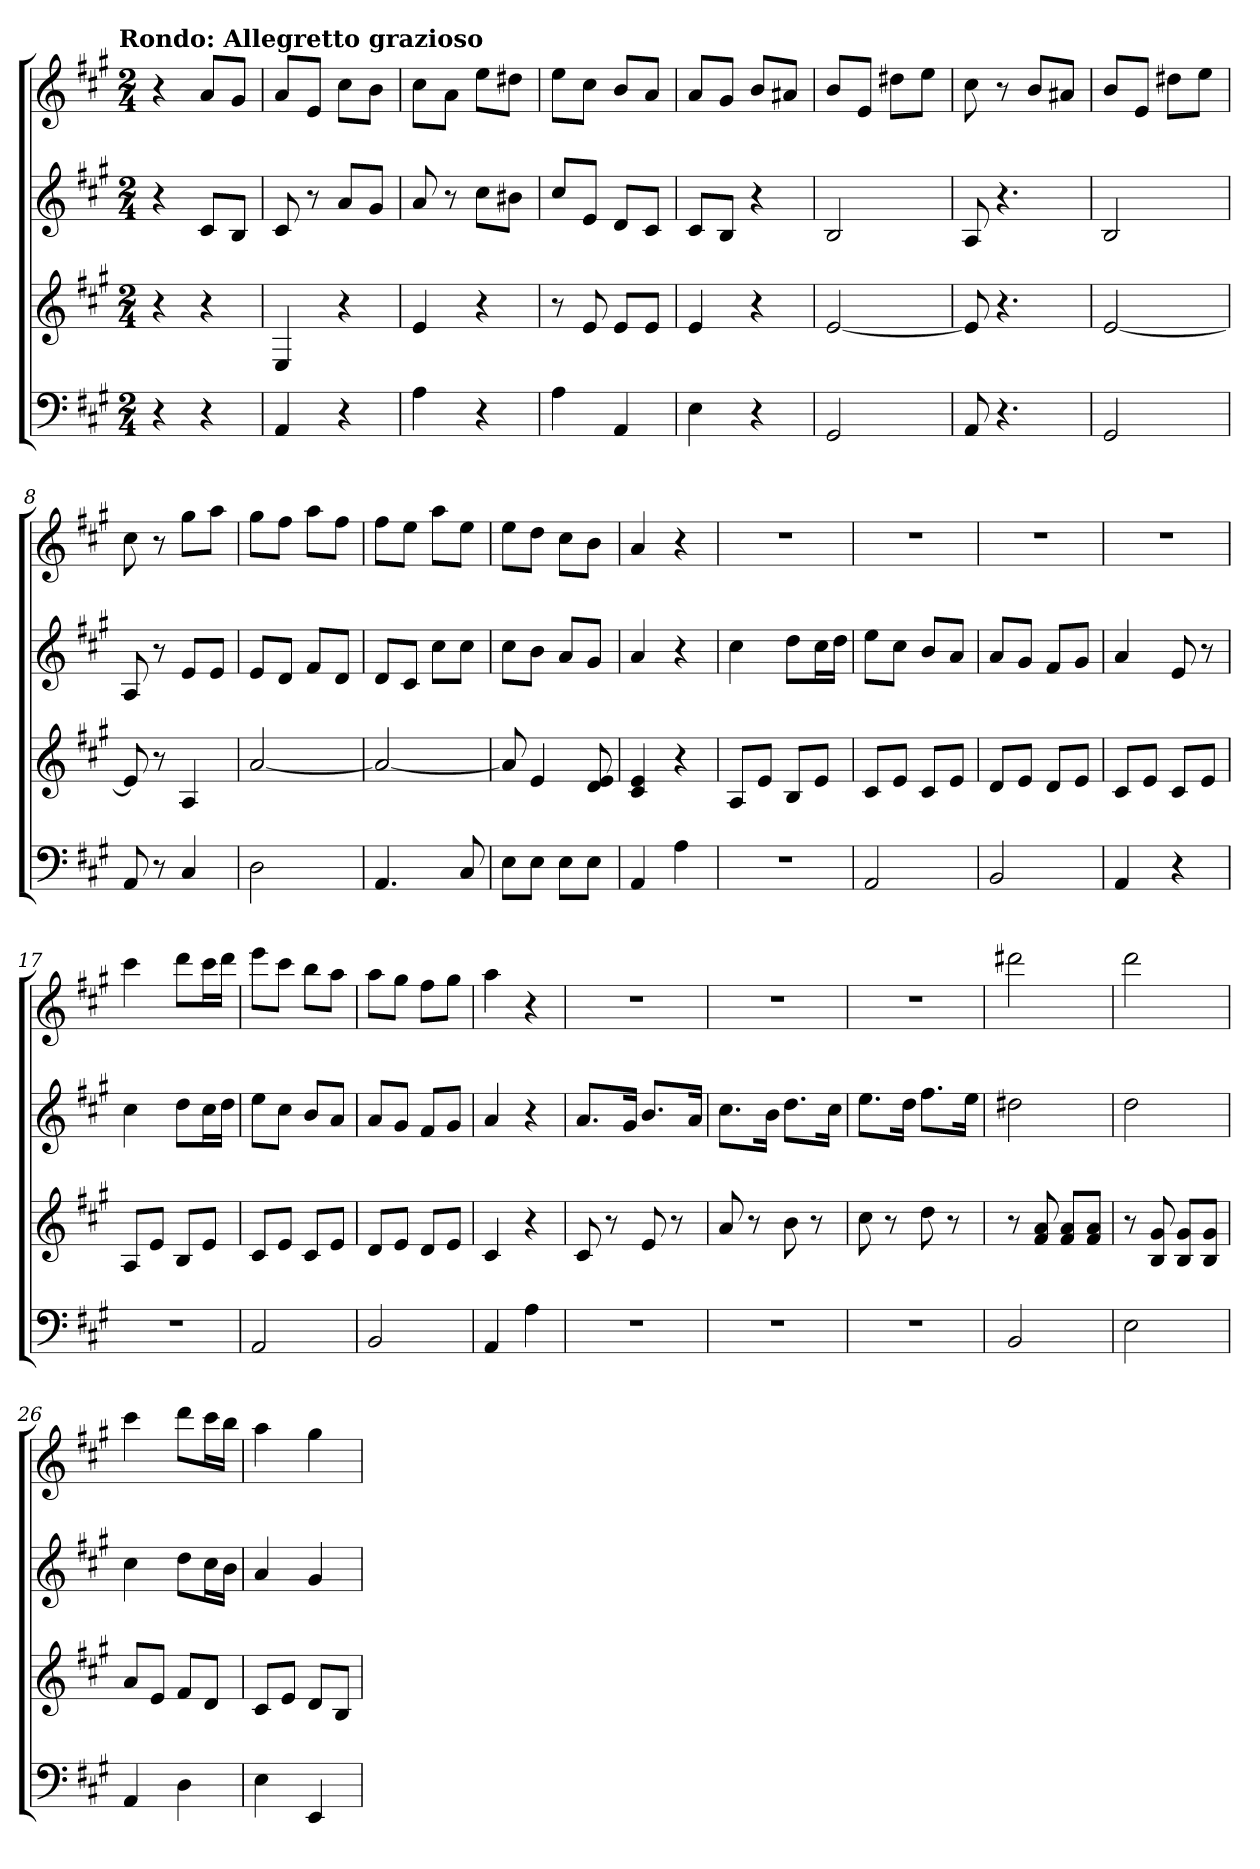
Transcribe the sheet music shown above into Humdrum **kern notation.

**kern	**kern	**kern	**kern
*part4	*part3	*part2	*part1
*staff4	*staff3	*staff2	*staff1
*k[f#c#g#]	*k[f#c#g#]	*k[f#c#g#]	*k[f#c#g#]
*A:	*A:	*A:	*A:
!!LO:TX:omd:t=Rondo&colon; Allegretto grazioso
*M2/4	*M2/4	*M2/4	*M2/4
*MM108	*MM108	*MM108	*MM108
=	=	=	=
4r	4r	4r	4r
4r	4r	8c#L	8aL
.	.	8BJ	8g#J
=1	=1	=1	=1
4AA	4E	8c#	8aL
.	.	8r	8eJ
4r	4r	8aL	8cc#L
.	.	8g#J	8bJ
=2	=2	=2	=2
4A	4e	8a	8cc#L
.	.	8r	8aJ
4r	4r	8cc#L	8eeL
.	.	8b#XJ	8dd#XJ
=3	=3	=3	=3
4A	8r	8cc#L	8eeL
.	8e	8eJ	8cc#J
4AA	8eL	8dL	8bL
.	8eJ	8c#J	8aJ
=4	=4	=4	=4
4E	4e	8c#L	8aL
.	.	8BJ	8g#J
4r	4r	4r	8bL
.	.	.	8a#XJ
=5	=5	=5	=5
2GG#	[2e	2B	8bL
.	.	.	8eJ
.	.	.	8dd#XL
.	.	.	8eeJ
=6	=6	=6	=6
8AA	8e]	8A	8cc#
4.r	4.r	4.r	8r
.	.	.	8bL
.	.	.	8a#XJ
=7	=7	=7	=7
2GG#	[2e	2B	8bL
.	.	.	8eJ
.	.	.	8dd#XL
.	.	.	8eeJ
=8	=8	=8	=8
8AA	8e]	8A	8cc#
8r	8r	8r	8r
4C#	4A	8eL	8gg#L
.	.	8eJ	8aaJ
=9	=9	=9	=9
2D	[2a	8eL	8gg#L
.	.	8dJ	8ff#J
.	.	8f#L	8aaL
.	.	8dJ	8ff#J
=10	=10	=10	=10
4.AA	2a_	8dL	8ff#L
.	.	8c#J	8eeJ
.	.	8cc#L	8aaL
8C#	.	8cc#J	8eeJ
=11	=11	=11	=11
8EL	8a]	8cc#L	8eeL
8EJ	4e	8bJ	8ddJ
8EL	.	8aL	8cc#L
8EJ	8d 8e	8g#J	8bJ
=12	=12	=12	=12
4AA	4c# 4e	4a	4a
4A	4r	4r	4r
=13	=13	=13	=13
2r	8AL	4cc#	2r
.	8eJ	.	.
.	8BL	8ddL	.
.	8eJ	16cc#L	.
.	.	16ddJJ	.
=14	=14	=14	=14
2AA	8c#L	8eeL	2r
.	8eJ	8cc#J	.
.	8c#L	8bL	.
.	8eJ	8aJ	.
=15	=15	=15	=15
2BB	8dL	8aL	2r
.	8eJ	8g#J	.
.	8dL	8f#L	.
.	8eJ	8g#J	.
=16	=16	=16	=16
4AA	8c#L	4a	2r
.	8eJ	.	.
4r	8c#L	8e	.
.	8eJ	8r	.
=17	=17	=17	=17
2r	8AL	4cc#	4ccc#
.	8eJ	.	.
.	8BL	8ddL	8dddL
.	8eJ	16cc#L	16ccc#L
.	.	16ddJJ	16dddJJ
=18	=18	=18	=18
2AA	8c#L	8eeL	8eeeL
.	8eJ	8cc#J	8ccc#J
.	8c#L	8bL	8bbL
.	8eJ	8aJ	8aaJ
=19	=19	=19	=19
2BB	8dL	8aL	8aaL
.	8eJ	8g#J	8gg#J
.	8dL	8f#L	8ff#L
.	8eJ	8g#J	8gg#J
=20	=20	=20	=20
4AA	4c#	4a	4aa
4A	4r	4r	4r
=21	=21	=21	=21
2r	8c#	8.aL	2r
.	8r	.	.
.	.	16g#Jk	.
.	8e	8.bL	.
.	8r	.	.
.	.	16aJk	.
=22	=22	=22	=22
2r	8a	8.cc#L	2r
.	8r	.	.
.	.	16bJk	.
.	8b	8.ddL	.
.	8r	.	.
.	.	16cc#Jk	.
=23	=23	=23	=23
2r	8cc#	8.eeL	2r
.	8r	.	.
.	.	16ddJk	.
.	8dd	8.ff#L	.
.	8r	.	.
.	.	16eeJk	.
=24	=24	=24	=24
2BB	8r	2dd#X	2ddd#X
.	8f# 8a	.	.
.	8f# 8aL	.	.
.	8f# 8aJ	.	.
=25	=25	=25	=25
2E	8r	2dd	2ddd
.	8B 8g#	.	.
.	8B 8g#L	.	.
.	8B 8g#J	.	.
=26	=26	=26	=26
4AA	8aL	4cc#	4ccc#
.	8eJ	.	.
4D	8f#L	8ddL	8dddL
.	8dJ	16cc#L	16ccc#L
.	.	16bJJ	16bbJJ
=27	=27	=27	=27
4E	8c#L	4a	4aa
.	8eJ	.	.
4EE	8dL	4g#	4gg#
.	8BJ	.	.
=	=	=	=
*-	*-	*-	*-
